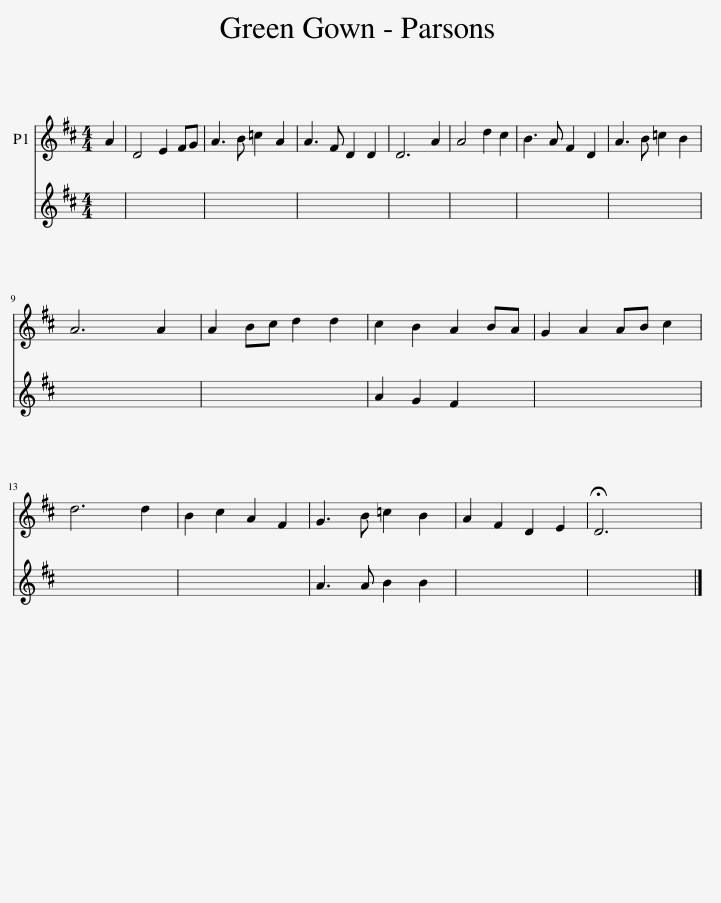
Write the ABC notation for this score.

X:1
%%score 1 2
L:1/8
M:4/4
I:linebreak $
K:D
V:1 treble
V:2 treble
V:1
 A2 | D4 E2 FG | A3 B =c2 A2 | A3 F D2 D2 | D6 A2 | %5
 A4 d2 c2 | B3 A F2 D2 | A3 B =c2 B2 |$ A6 A2 | A2 Bc d2 d2 | %10
 c2 B2 A2 BA | G2 A2 AB c2 |$ d6 d2 | B2 c2 A2 F2 | G3 B =c2 B2 | %15
 A2 F2 D2 E2 | !fermata!D6 x2 | %17
V:2
 x2 | x8 | x8 | x8 | x8 | %5
 x8 | x8 | x8 |$ x8 | x8 | %10
 A2 G2 F2 x2 | x8 |$ x8 | x8 | A3 A B2 B2 | %15
 x8 | x8 | %17
